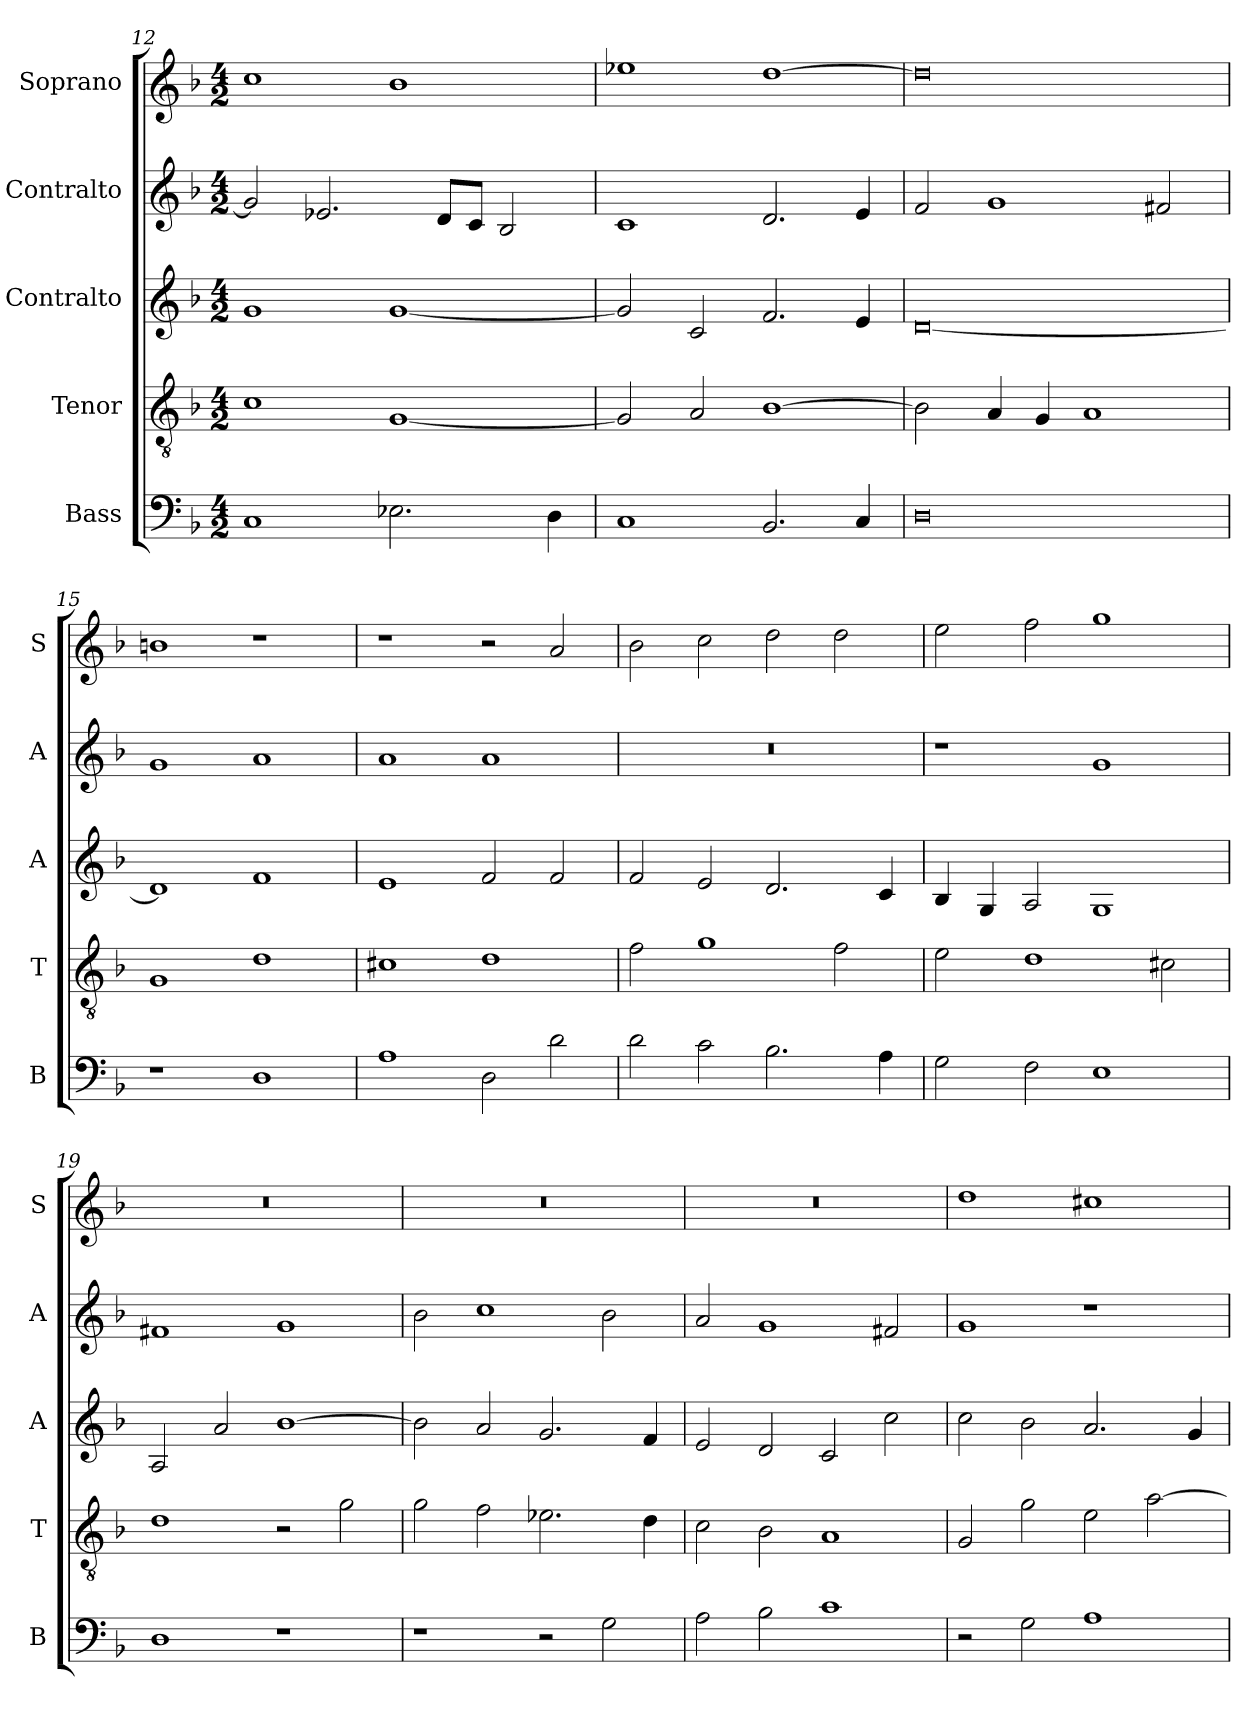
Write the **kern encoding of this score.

**kern	**kern	**kern	**kern	**kern
*part5	*part4	*part3	*part2	*part1
*staff5	*staff4	*staff3	*staff2	*staff1
*I"Bass	*I"Tenor	*I"Contralto	*I"Contralto	*I"Soprano
*I'B	*I'T	*I'A	*I'A	*I'S
*clefF4	*clefGv2	*clefG2	*clefG2	*clefG2
*k[b-]	*k[b-]	*k[b-]	*k[b-]	*k[b-]
*G:dor	*G:dor	*G:dor	*G:dor	*G:dor
*M4/2	*M4/2	*M4/2	*M4/2	*M4/2
=12	=12	=12	=12	=12
1C	1c	1g	2g]	1cc
.	.	.	2.e-X	.
2.E-X	[1G	[1g	.	1b-
.	.	.	8d/L	.
.	.	.	8c/J	.
.	.	.	2B-	.
4D	.	.	.	.
=13	=13	=13	=13	=13
1C	2G]	2g]	1c	1ee-X
.	2A	2c	.	.
2.BB-	[1B-	2.f	2.d	[1dd
4C	.	4e	4e	.
=14	=14	=14	=14	=14
0D	2B-]	[0d	2f	0dd]
.	4A	.	1g	.
.	4G	.	.	.
.	1A	.	.	.
.	.	.	2f#X	.
=15	=15	=15	=15	=15
1r	1G	1d]	1g	1bn
1D	1d	1f	1a	1r
=16	=16	=16	=16	=16
1A	1c#X	1e	1a	1r
2D	1d	2f	1a	2r
2d	.	2f	.	2a
=17	=17	=17	=17	=17
2d	2f	2f	0r	2b-
2c	1g	2e	.	2cc
2.B-	.	2.d	.	2dd
.	2f	.	.	2dd
4A	.	4c	.	.
=18	=18	=18	=18	=18
2G	2e	4B-	1r	2ee
.	.	4G	.	.
2F	1d	2A	.	2ff
1E	.	1G	1g	1gg
.	2c#X	.	.	.
=19	=19	=19	=19	=19
1D	1d	2A	1f#X	0r
.	.	2a	.	.
1r	2r	[1b-	1g	.
.	2g	.	.	.
=20	=20	=20	=20	=20
1r	2g	2b-]	2b-	0r
.	2f	2a	1cc	.
2r	2.e-X	2.g	.	.
2G	.	.	2b-	.
.	4d	4f	.	.
=21	=21	=21	=21	=21
2A	2c	2e	2a	0r
2B-	2B-	2d	1g	.
1c	1A	2c	.	.
.	.	2cc	2f#X	.
=22	=22	=22	=22	=22
2r	2G	2cc	1g	1dd
2G	2g	2b-	.	.
1A	2e	2.a	1r	1cc#X
.	[2a	.	.	.
.	.	4g	.	.
=	=	=	=	=
*-	*-	*-	*-	*-
